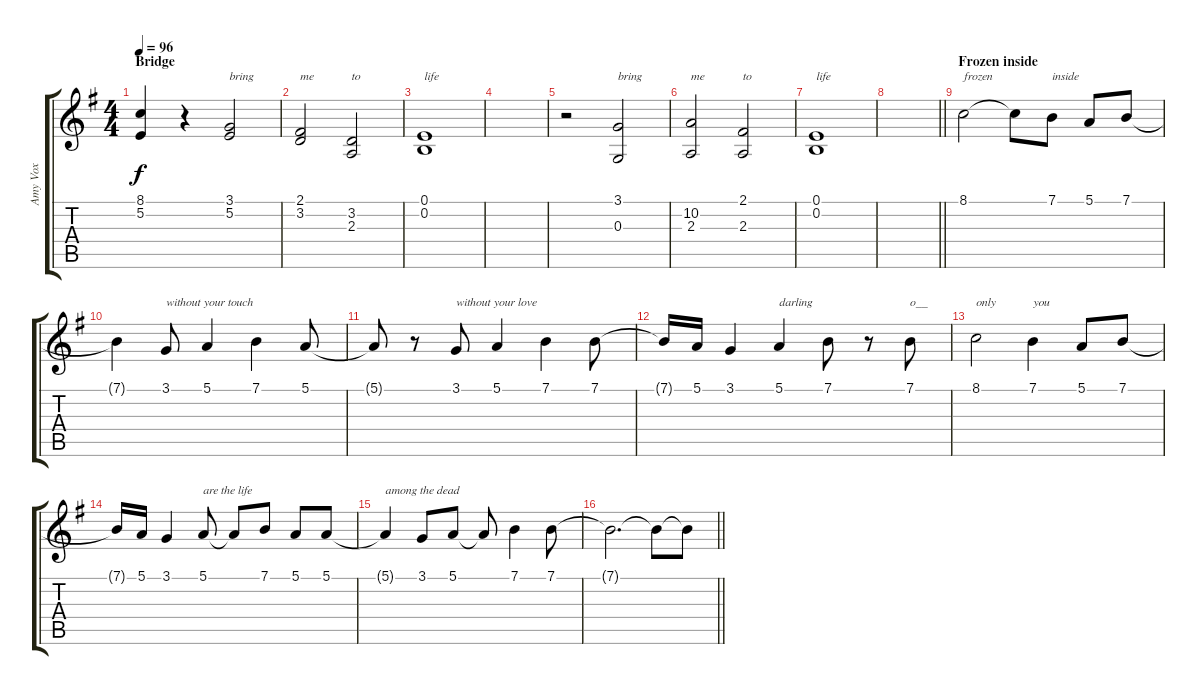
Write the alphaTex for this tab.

\track ("Amy Vox" "Amy Vox") {instrument oboe}
\staff {score tabs}
\tuning (E4 B3 G3 D3 A2 E2) {hide}
\ts (4 4)
\section ("" "Bridge")
\tempo 96
\clef g2
\ks g
(8.1 5.2).4{dy f} r.4 (3.1 5.2).2{txt "bring"} |
(2.1 3.2).2{txt "me"} (3.2 2.3).2{txt "to"} |
(0.1 0.2).1{txt "life"} |
|
r.2 (3.1 0.3).2{txt "bring"} |
(10.2 2.3).2{txt "me"} (2.1 2.3).2{txt "to"} |
(0.1 0.2).1{txt "life"} |
\barLineRight lightlight
|
\section ("" "Frozen inside")
8.1.2{txt "frozen"} 8.1{t}.8 7.1.8{txt "inside"} 5.1.8 7.1.8 |
7.1{t}.4 3.1.8{txt "without your touch"} 5.1.4 7.1.4 5.1.8 |
5.1{t}.8 r.8 3.1.8{txt "without your love"} 5.1.4 7.1.4 7.1.8 |
7.1{t}.16 5.1.16 3.1.4 5.1.4{txt "darling"} 7.1.8 r.8 7.1.8{txt "o__"} |
8.1.2{txt "only"} 7.1.4{txt "you"} 5.1.8 7.1.8 |
7.1{t}.16 5.1.16 3.1.4 5.1.8{txt "are the life"} 5.1{t}.8 7.1.8 5.1.8 5.1.8 |
5.1{t}.4{txt "among the dead"} 3.1.8 5.1.8 5.1{t}.8 7.1.4 7.1.8 |
\barLineRight lightlight
7.1{t}.2{d} 7.1{t}.8 7.1{t}.8
